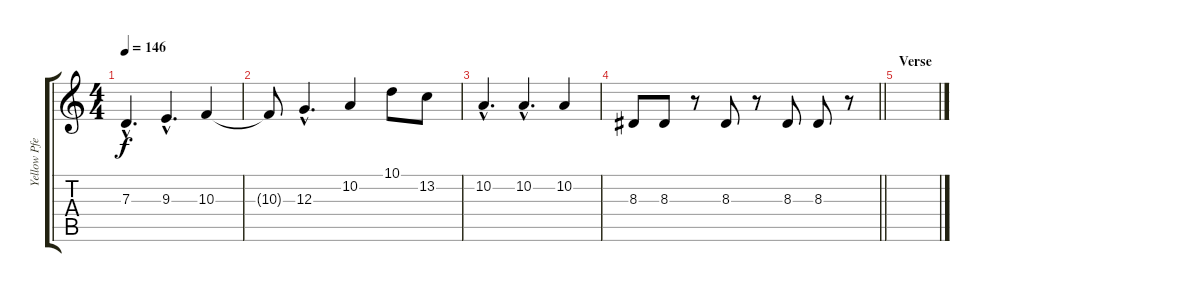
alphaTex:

\track ("Yellow Pfeiffer" "Yellow Pfe") {instrument fiddle}
\staff {score tabs}
\tuning (E4 B3 G3 D3 A2 E2) {hide}
\ts (4 4)
\tempo 146
\clef g2
\ks c
7.3{hac}.4{d dy f} 9.3{hac}.4{d} 10.3.4 |
10.3{t}.8 12.3{hac}.4{d} 10.2.4 10.1.8 13.2.8 |
10.2{hac}.4{d} 10.2{hac}.4{d} 10.2.4 |
\barLineRight lightlight
8.3.8 8.3.8 r.8 8.3.8 r.8 8.3.8 8.3.8 r.8 |
\section ("" "Verse")
